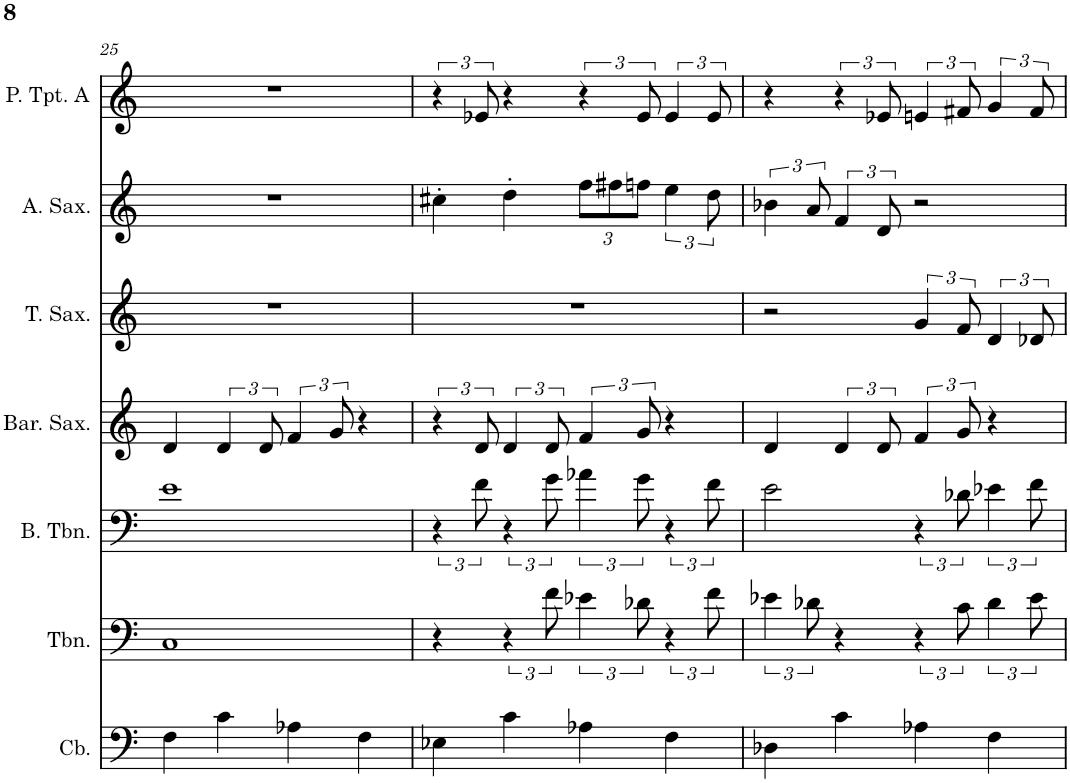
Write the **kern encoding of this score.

**kern	**kern	**kern	**kern	**kern	**kern	**kern
*part7	*part6	*part5	*part4	*part3	*part2	*part1
*staff7	*staff6	*staff5	*staff4	*staff3	*staff2	*staff1
*I"Contrabass	*I"Trombone	*I"Bass Trombone	*I"Baritone Saxophone	*I"Tenor Saxophone	*I"Alto Saxophone	*I"Piccolo Trumpet in A
*I'Cb.	*I'Tbn.	*I'B. Tbn.	*I'Bar. Sax.	*I'T. Sax.	*I'A. Sax.	*I'P. Tpt. A
!!LO:PB:g=z
*clefF4	*clefF4	*clefF4	*clefG2	*clefG2	*clefG2	*clefG2
*Trd7c12	*	*	*Trd12c21	*Trd8c14	*Trd5c9	*Trd-5c-9
*k[]	*k[]	*k[]	*k[]	*k[]	*k[]	*k[]
*M4/4	*M4/4	*M4/4	*M4/4	*M4/4	*M4/4	*M4/4
=25	=25	=25	=25	=25	=25	=25
4F\	1C	1e	4d/	1r	1r	1r
4c\	.	.	6d/	.	.	.
.	.	.	12d/	.	.	.
4A-X\	.	.	6f/	.	.	.
.	.	.	12g/	.	.	.
4F\	.	.	4r	.	.	.
=26	=26	=26	=26	=26	=26	=26
4E-X\	4r	6r	6r	1r	4cc#X'\	6r
.	.	12f\	12d/	.	.	12e-X/
4c\	6r	6r	6d/	.	4dd'\	4r
.	12f\	12g\	12d/	.	.	.
*	*	*	*	*	*Xbrackettup	*
4A-X\	6e-X\	6a-X\	6f/	.	12ff\L	6r
.	.	.	.	.	12ff#X\	.
.	12d-X\	12g\	12g/	.	12ffn\J	12e-/
*	*	*	*	*	*brackettup	*
4F\	6r	6r	4r	.	6ee\	6e-/
.	12f\	12f\	.	.	12dd\	12e-/
=27	=27	=27	=27	=27	=27	=27
4D-X\	6e-X\	2e\	4d/	2r	6b-X\	4r
.	12d-X\	.	.	.	12a/	.
4c\	4r	.	6d/	.	6f/	6r
.	.	.	12d/	.	12d/	12e-X/
4A-X\	6r	6r	6f/	6g/	2r	6en/
.	12c\	12d-X\	12g/	12f/	.	12f#X/
4F\	6d-\	6e-X\	4r	6d/	.	6g/
.	12e-\	12f\	.	12d-X/	.	12f#/
=	=	=	=	=	=	=
*-	*-	*-	*-	*-	*-	*-
